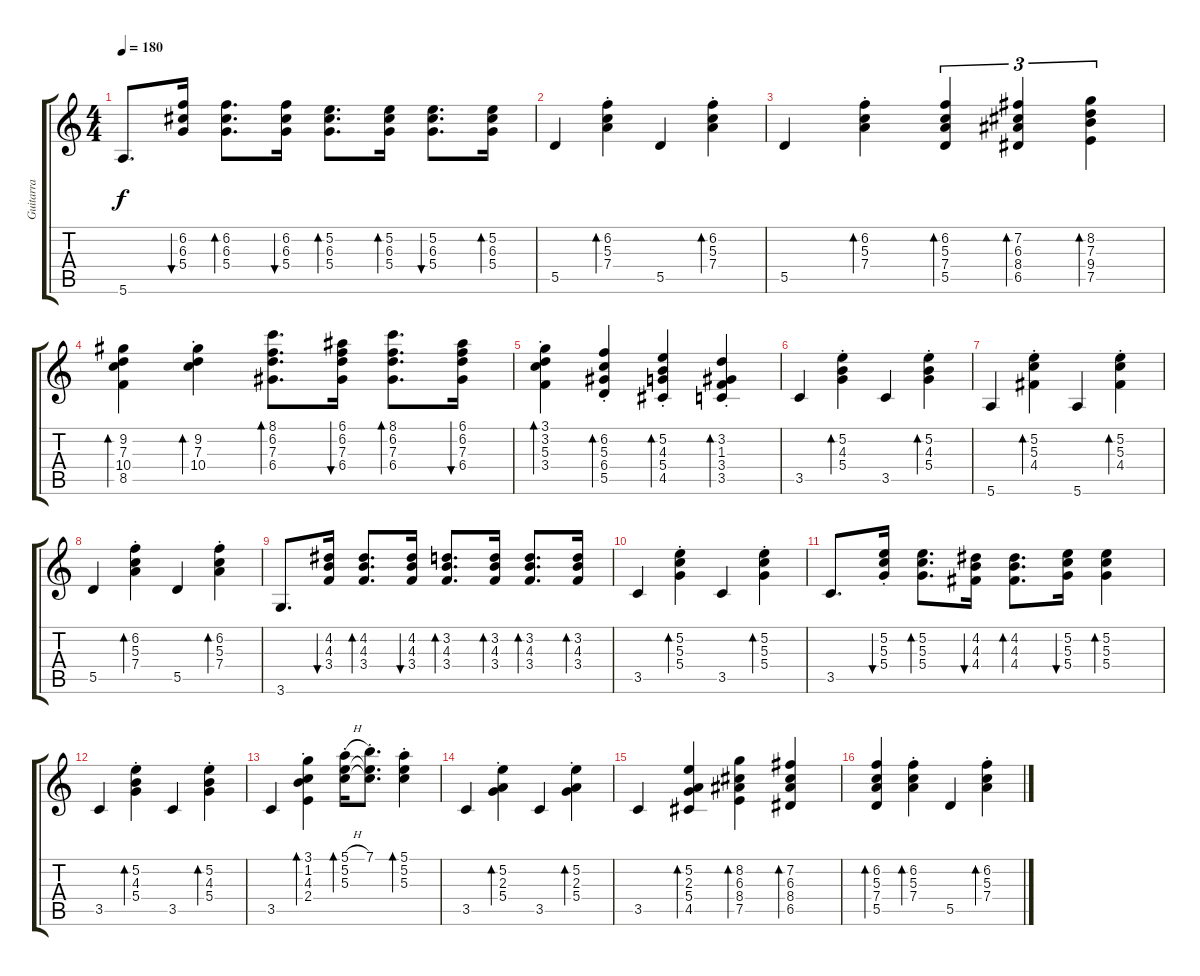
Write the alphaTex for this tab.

\track ("Guitarra" "Guitarra") {instrument electricguitarjazz}
\staff {score tabs}
\tuning (E4 B3 G3 D3 A2 E2) {hide}
\ts (4 4)
\tempo 180
\clef g2
\ks c
5.6.8{d dy f} (6.2 6.3 5.4).16{bu 60} (6.2 6.3 5.4).8{d bd 60} (6.2 6.3 5.4).16{bu 60} (5.2 6.3 5.4).8{d bd 60} (5.2 6.3 5.4).16{bd 60} (5.2 6.3 5.4).8{d bu 60} (5.2 6.3 5.4).16{bd 60} |
5.5.4 (6.2{st} 5.3{st} 7.4{st}).4{bd 60} 5.5.4 (6.2{st} 5.3{st} 7.4{st}).4{bd 60} |
5.5.4 (6.2{st} 5.3{st} 7.4{st}).4{bd 60} (6.2 5.3 7.4 5.5).4{tu (3 2) bd 60} (7.2 6.3 8.4 6.5).4{tu (3 2) bd 60} (8.2 7.3 9.4 7.5).4{tu (3 2) bd 60} |
(9.2 7.3 10.4 8.5).4{bd 60} (9.2{st} 7.3{st} 10.4{st}).4{bd 60} (8.1 6.2 7.3 6.4).8{d bd 60} (6.1 6.2 7.3 6.4).16{bu 60} (8.1 6.2 7.3 6.4).8{d bd 60} (6.1 6.2 7.3 6.4).16{bu 60} |
(3.1{st} 3.2{st} 5.3{st} 3.4{st}).4{bd 60} (6.2{st} 5.3{st} 6.4{st} 5.5{st}).4{bd 60} (5.2{st} 4.3{st} 5.4{st} 4.5{st}).4{bd 60} (3.2{st} 1.3{st} 3.4{st} 3.5{st}).4{bd 60} |
3.5.4 (5.2{st} 4.3{st} 5.4{st}).4{bd 60} 3.5.4 (5.2{st} 4.3{st} 5.4{st}).4{bd 60} |
5.6.4 (5.2{st} 5.3{st} 4.4{st}).4{bd 60} 5.6.4 (5.2{st} 5.3{st} 4.4{st}).4{bd 60} |
5.5.4 (6.2{st} 5.3{st} 7.4{st}).4{bd 60} 5.5.4 (6.2{st} 5.3{st} 7.4{st}).4{bd 60} |
3.6.8{d} (4.2 4.3 3.4).16{bu 60} (4.2 4.3 3.4).8{d bd 60} (4.2 4.3 3.4).16{bu 60} (3.2 4.3 3.4).8{d bd 60} (3.2 4.3 3.4).16{bd 60} (3.2 4.3 3.4).8{d bd 60} (3.2 4.3 3.4).16{bd 60} |
3.5.4 (5.2{st} 5.3{st} 5.4{st}).4{bd 60} 3.5.4 (5.2{st} 5.3{st} 5.4{st}).4{bd 60} |
3.5.8{d} (5.2{st} 5.3{st} 5.4{st}).16{bu 60} (5.2 5.3 5.4).8{d bd 60} (4.2 4.3 4.4).16{bu 60} (4.2 4.3 4.4).8{d bd 60} (5.2 5.3 5.4).16{bu 60} (5.2 5.3 5.4).4{bd 60} |
3.5.4 (5.2{st} 4.3{st} 5.4{st}).4{bd 60} 3.5.4 (5.2{st} 4.3{st} 5.4{st}).4{bd 60} |
3.5.4 (3.1 1.2{st} 4.3{st} 2.4{st}).4{bd 60} (5.1{h st} 5.2{st} 5.3{st}).16{bd 60} (7.1{st} 5.2{t} 5.3{t}).8{d} (5.1 5.2{st} 5.3{st}).4{bd 60} |
3.5.4 (5.2{st} 2.3{st} 5.4{st}).4{bd 60} 3.5.4 (5.2{st} 2.3{st} 5.4{st}).4{bd 60} |
3.5.4 (5.2 2.3 5.4 4.5).4{bd 60} (8.2 6.3 8.4 7.5).4{bd 60} (7.2 6.3 8.4 6.5).4{bd 60} |
(6.2 5.3 7.4 5.5).4{bd 60} (6.2{st} 5.3{st} 7.4{st}).4{bd 60} 5.5.4 (6.2{st} 5.3{st} 7.4{st}).4{bd 60}
